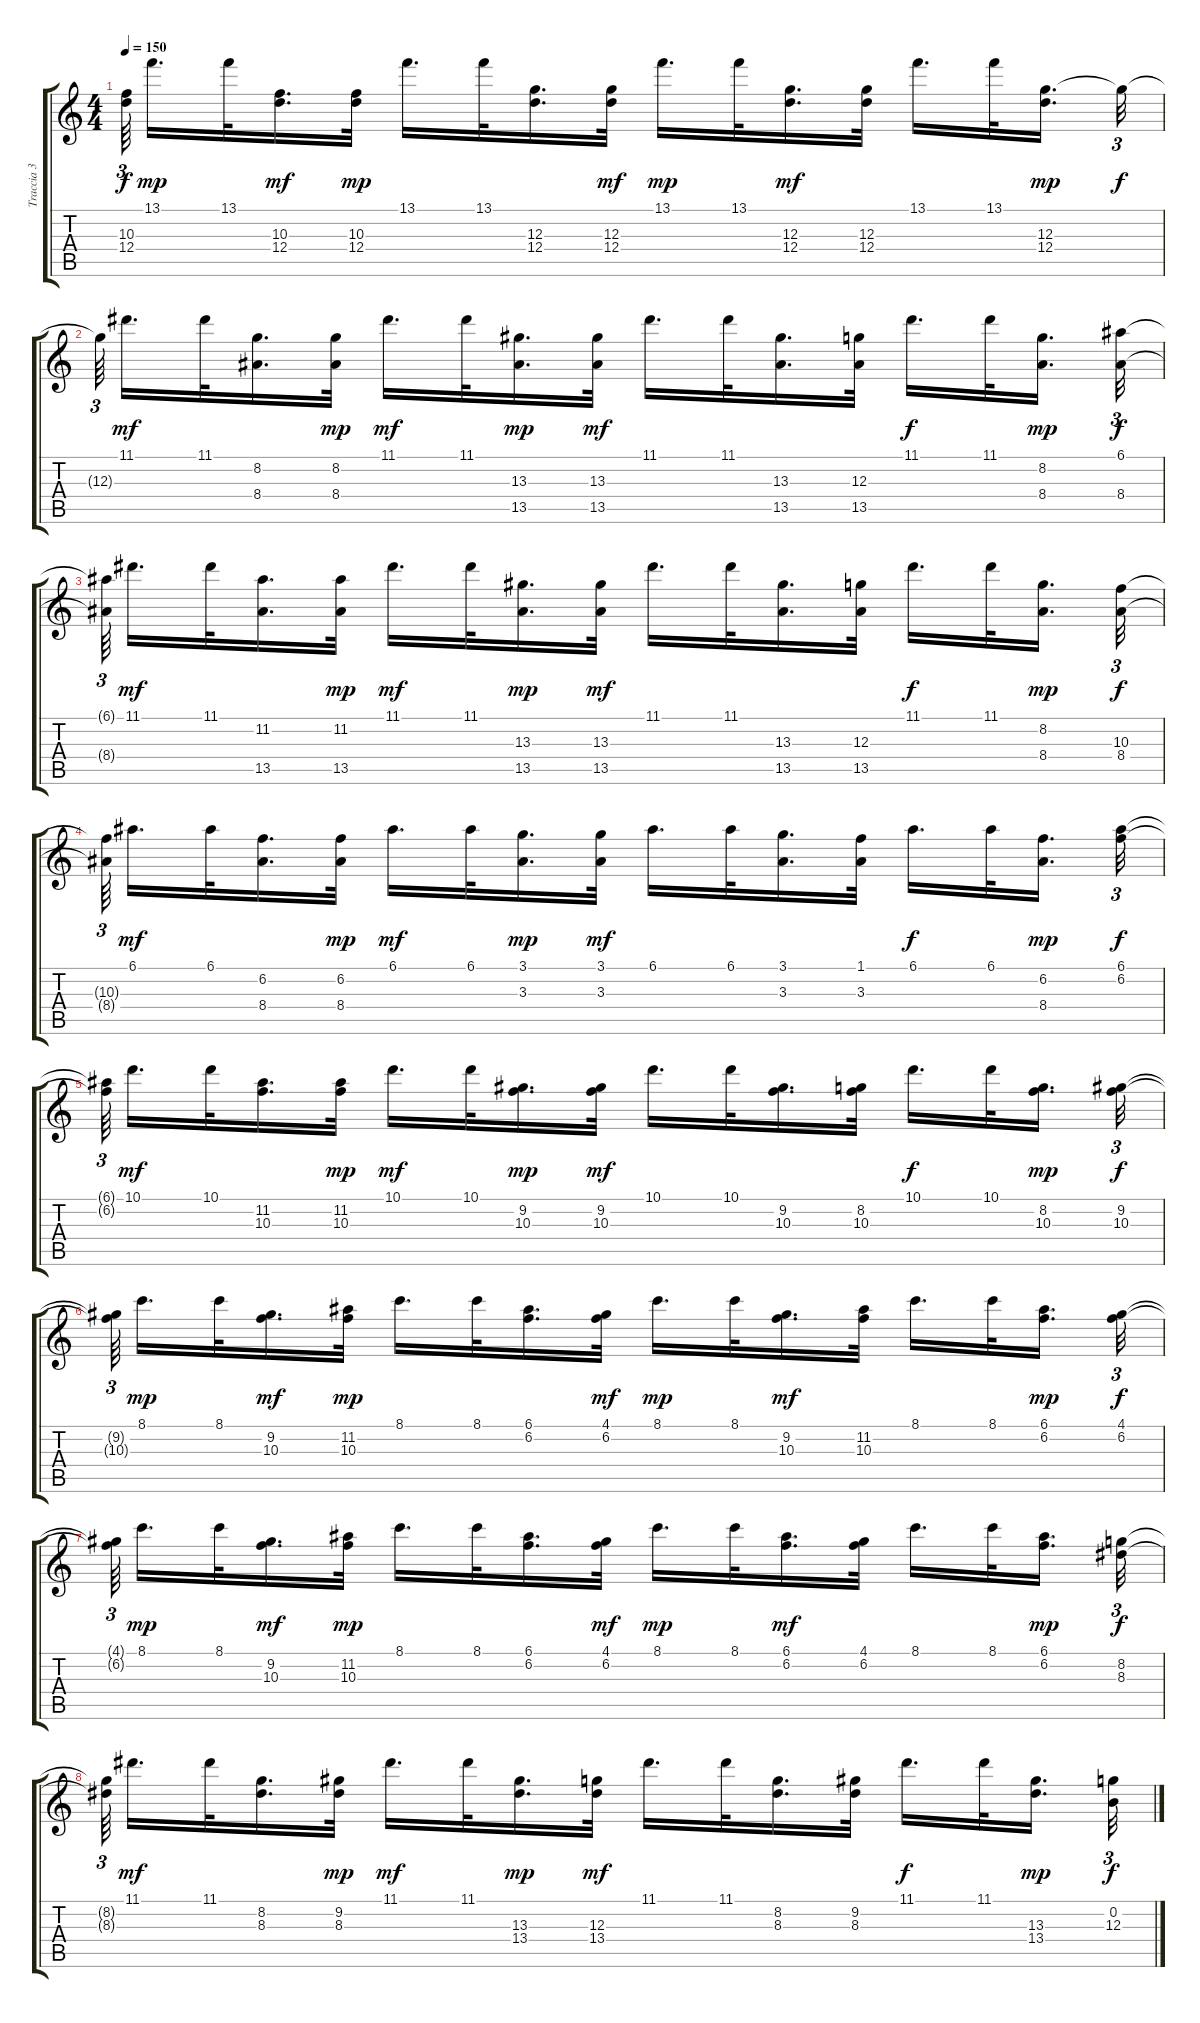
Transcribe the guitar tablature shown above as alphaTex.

\track ("Traccia 3" "Traccia 3") {instrument overdrivenguitar}
\staff {score tabs}
\tuning (E4 B3 G3 D3 A2 E2) {hide}
\ts (4 4)
\tempo 150
\clef g2
\ks c
(10.3{t} 12.4{t}).64{tu (3 2) dy f} 13.1.16{d dy mp} 13.1.32 (10.3 12.4).16{d dy mf} (10.3 12.4).32{dy mp} 13.1.16{d} 13.1.32 (12.3 12.4).16{d} (12.3 12.4).32{dy mf} 13.1.16{d dy mp} 13.1.32 (12.3 12.4).16{d dy mf} (12.3 12.4).32 13.1.16{d} 13.1.32 (12.3 12.4).16{d dy mp} 12.3{t}.32{tu (3 2) dy f} |
12.3{t}.64{tu (3 2)} 11.1.16{d dy mf} 11.1.32 (8.2 8.4).16{d} (8.2 8.4).32{dy mp} 11.1.16{d dy mf} 11.1.32 (13.3 13.5).16{d dy mp} (13.3 13.5).32{dy mf} 11.1.16{d} 11.1.32 (13.3 13.5).16{d} (12.3 13.5).32 11.1.16{d dy f} 11.1.32 (8.2 8.4).16{d dy mp} (6.1 8.4).32{tu (3 2) dy f} |
(6.1{t} 8.4{t}).64{tu (3 2)} 11.1.16{d dy mf} 11.1.32 (11.2 13.5).16{d} (11.2 13.5).32{dy mp} 11.1.16{d dy mf} 11.1.32 (13.3 13.5).16{d dy mp} (13.3 13.5).32{dy mf} 11.1.16{d} 11.1.32 (13.3 13.5).16{d} (12.3 13.5).32 11.1.16{d dy f} 11.1.32 (8.2 8.4).16{d dy mp} (10.3 8.4).32{tu (3 2) dy f} |
(10.3{t} 8.4{t}).64{tu (3 2)} 6.1.16{d dy mf} 6.1.32 (6.2 8.4).16{d} (6.2 8.4).32{dy mp} 6.1.16{d dy mf} 6.1.32 (3.1 3.3).16{d dy mp} (3.1 3.3).32{dy mf} 6.1.16{d} 6.1.32 (3.1 3.3).16{d} (1.1 3.3).32 6.1.16{d dy f} 6.1.32 (6.2 8.4).16{d dy mp} (6.1 6.2).32{tu (3 2) dy f} |
(6.1{t} 6.2{t}).64{tu (3 2)} 10.1.16{d dy mf} 10.1.32 (11.2 10.3).16{d} (11.2 10.3).32{dy mp} 10.1.16{d dy mf} 10.1.32 (9.2 10.3).16{d dy mp} (9.2 10.3).32{dy mf} 10.1.16{d} 10.1.32 (9.2 10.3).16{d} (8.2 10.3).32 10.1.16{d dy f} 10.1.32 (8.2 10.3).16{d dy mp} (9.2 10.3).32{tu (3 2) dy f} |
(9.2{t} 10.3{t}).64{tu (3 2)} 8.1.16{d dy mp} 8.1.32 (9.2 10.3).16{d dy mf} (11.2 10.3).32{dy mp} 8.1.16{d} 8.1.32 (6.1 6.2).16{d} (4.1 6.2).32{dy mf} 8.1.16{d dy mp} 8.1.32 (9.2 10.3).16{d dy mf} (11.2 10.3).32 8.1.16{d} 8.1.32 (6.1 6.2).16{d dy mp} (4.1 6.2).32{tu (3 2) dy f} |
(4.1{t} 6.2{t}).64{tu (3 2)} 8.1.16{d dy mp} 8.1.32 (9.2 10.3).16{d dy mf} (11.2 10.3).32{dy mp} 8.1.16{d} 8.1.32 (6.1 6.2).16{d} (4.1 6.2).32{dy mf} 8.1.16{d dy mp} 8.1.32 (6.1 6.2).16{d dy mf} (4.1 6.2).32 8.1.16{d} 8.1.32 (6.1 6.2).16{d dy mp} (8.2 8.3).32{tu (3 2) dy f} |
(8.2{t} 8.3{t}).64{tu (3 2)} 11.1.16{d dy mf} 11.1.32 (8.2 8.3).16{d} (9.2 8.3).32{dy mp} 11.1.16{d dy mf} 11.1.32 (13.3 13.4).16{d dy mp} (12.3 13.4).32{dy mf} 11.1.16{d} 11.1.32 (8.2 8.3).16{d} (9.2 8.3).32 11.1.16{d dy f} 11.1.32 (13.3 13.4).16{d dy mp} (0.2 12.3).32{tu (3 2) dy f}
